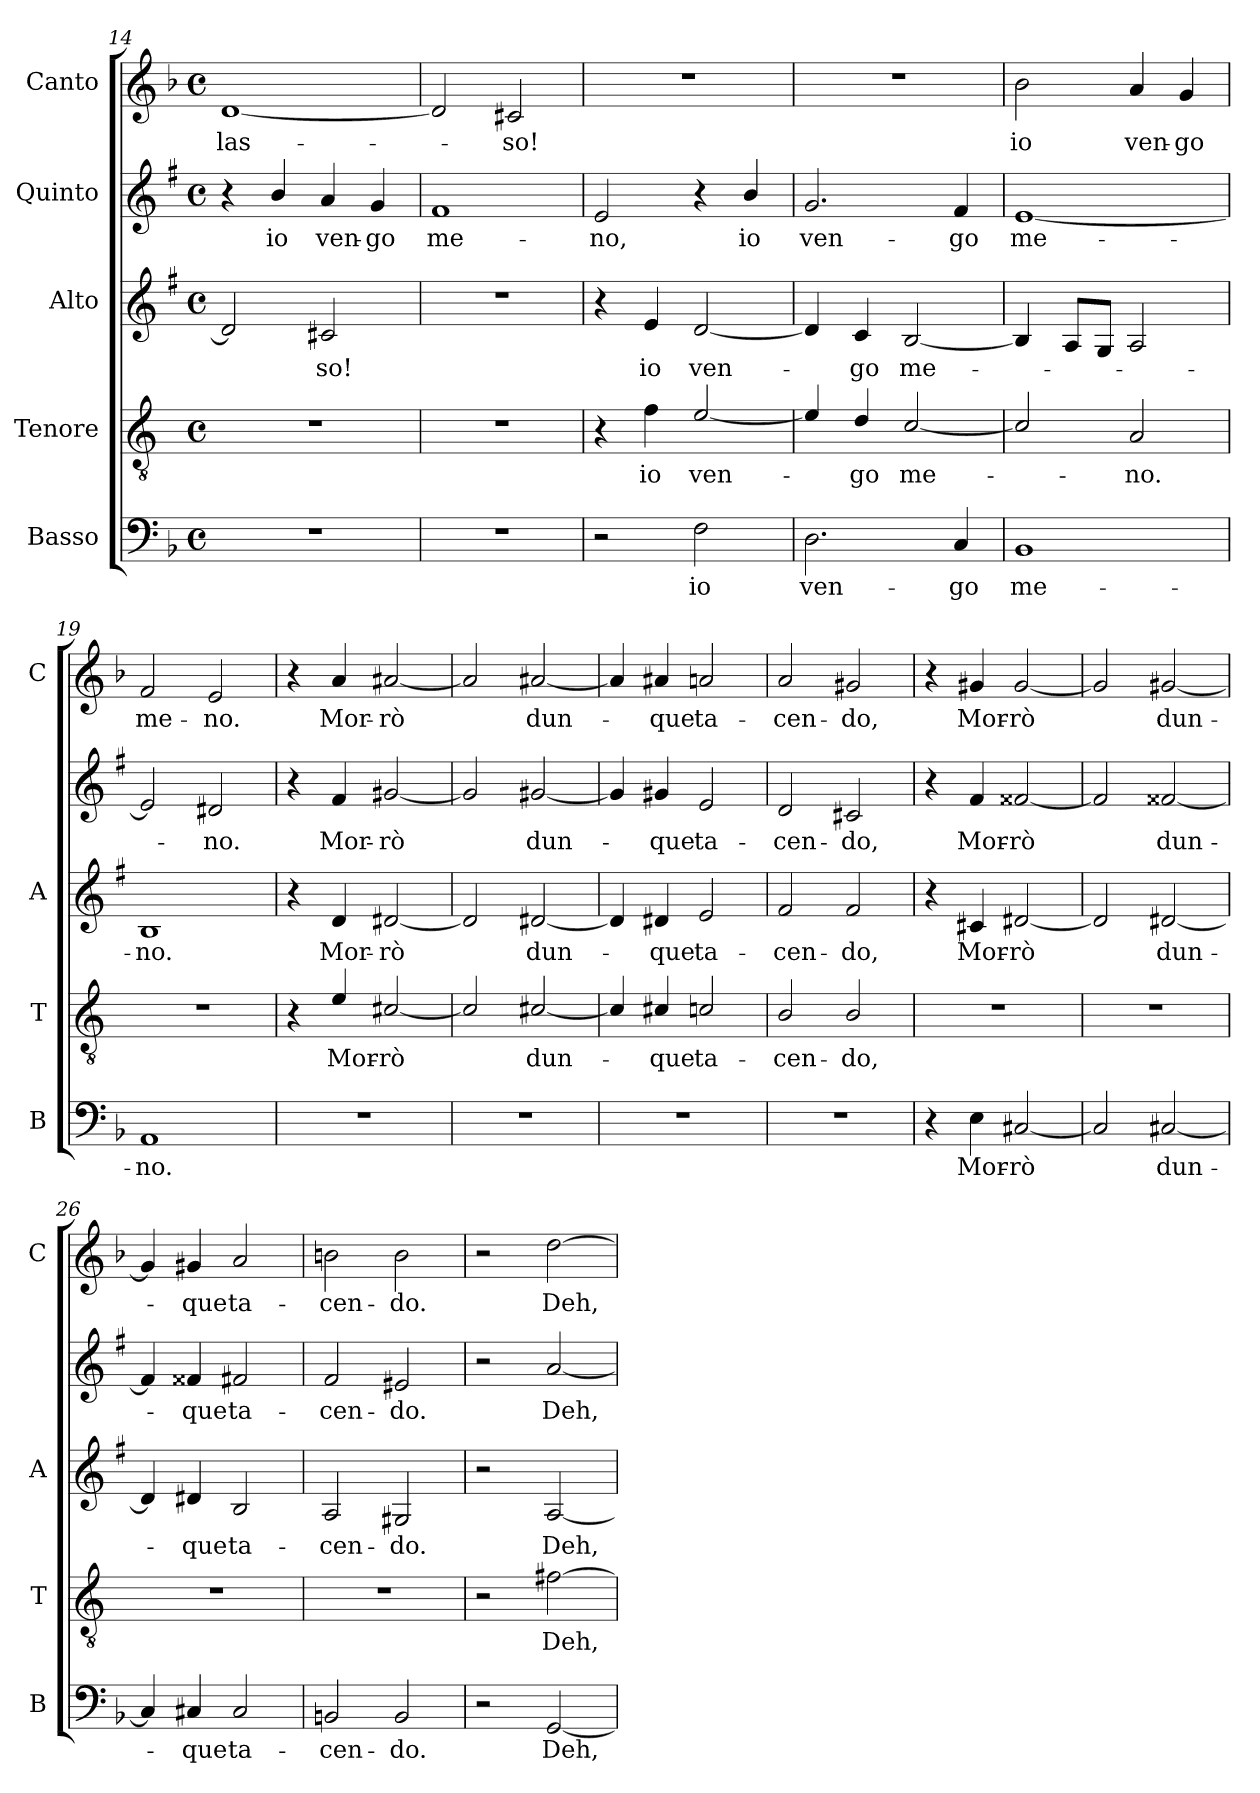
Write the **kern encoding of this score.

**kern	**text	**kern	**text	**kern	**text	**kern	**text	**kern	**text
*part5	*part5	*part4	*part4	*part3	*part3	*part2	*part2	*part1	*part1
*staff5	*staff5	*staff4	*staff4	*staff3	*staff3	*staff2	*staff2	*staff1	*staff1
*I"Basso	*	*I"Tenore	*	*I"Alto	*	*I"Quinto	*	*I"Canto	*
*I'B	*	*I'T	*	*I'A	*	*	*	*I'C	*
*clefF4	*	*clefGv2	*	*clefG2	*	*clefG2	*	*clefG2	*
*	*	*ITrd4c7	*	*ITrd1c2	*	*ITrd1c2	*	*	*
*k[b-]	*	*k[b-]	*	*k[b-]	*	*k[b-]	*	*k[b-]	*
*F:	*	*F:	*	*F:	*	*F:	*	*F:	*
*M4/4	*	*M4/4	*	*M4/4	*	*M4/4	*	*M4/4	*
*met(c)	*	*met(c)	*	*met(c)	*	*met(c)	*	*met(c)	*
=14	=14	=14	=14	=14	=14	=14	=14	=14	=14
!	!	!	!	!	!	!	!	!	!LO:LY:b
1r	.	1r	.	2c/]	.	4r	.	[1d	las-
!	!	!	!	!	!	!	!LO:LY:b	!	!
.	.	.	.	.	.	4a/	io	.	.
!	!	!	!	!	!LO:LY:b	!	!LO:LY:b	!	!
.	.	.	.	2Bn/	-so!	4g/	ven-	.	.
!	!	!	!	!	!	!	!LO:LY:b	!	!
.	.	.	.	.	.	4f/	-go	.	.
!!LO:PB:g=z
=15	=15	=15	=15	=15	=15	=15	=15	=15	=15
!	!	!	!	!	!	!	!LO:LY:b	!	!
1r	.	1r	.	1r	.	1e	me-	2d/]	.
!	!	!	!	!	!	!	!	!	!LO:LY:b
.	.	.	.	.	.	.	.	2c#X/	-so!
=16	=16	=16	=16	=16	=16	=16	=16	=16	=16
!	!	!	!	!	!	!	!LO:LY:b	!	!
2r	.	4r	.	4r	.	2d/	-no,	1r	.
!	!	!	!LO:LY:b	!	!LO:LY:b	!	!	!	!
.	.	4B-\	io	4d/	io	.	.	.	.
!	!LO:LY:b	!	!LO:LY:b	!	!LO:LY:b	!	!	!	!
2F\	io	[2A/	ven-	[2c/	ven-	4r	.	.	.
!	!	!	!	!	!	!	!LO:LY:b	!	!
.	.	.	.	.	.	4a/	io	.	.
=17	=17	=17	=17	=17	=17	=17	=17	=17	=17
!	!LO:LY:b	!	!	!	!	!	!LO:LY:b	!	!
2.D\	ven-	4A/]	.	4c/]	.	2.f/	ven-	1r	.
!	!	!	!LO:LY:b	!	!LO:LY:b	!	!	!	!
.	.	4G/	-go	4B-/	-go	.	.	.	.
!	!	!	!LO:LY:b	!	!LO:LY:b	!	!	!	!
.	.	[2F/	me-	[2A/	me-	.	.	.	.
!	!LO:LY:b	!	!	!	!	!	!LO:LY:b	!	!
4C/	-go	.	.	.	.	4e/	-go	.	.
=18	=18	=18	=18	=18	=18	=18	=18	=18	=18
!	!LO:LY:b	!	!	!	!	!	!LO:LY:b	!	!LO:LY:b
1BB-	me-	2F/]	.	4A/]	.	[1d	me-	2b-\	io
.	.	.	.	8G/L	.	.	.	.	.
.	.	.	.	8F/J	.	.	.	.	.
!	!	!	!LO:LY:b	!	!	!	!	!	!LO:LY:b
.	.	2D/	-no.	2G/	.	.	.	4a/	ven-
!	!	!	!	!	!	!	!	!	!LO:LY:b
.	.	.	.	.	.	.	.	4g/	-go
=19	=19	=19	=19	=19	=19	=19	=19	=19	=19
!	!LO:LY:b	!	!	!	!LO:LY:b	!	!	!	!LO:LY:b
1AA	-no.	1r	.	1A	-no.	2d/]	.	2f/	me-
!	!	!	!	!	!	!	!LO:LY:b	!	!LO:LY:b
.	.	.	.	.	.	2c#X/	-no.	2e/	-no.
=20	=20	=20	=20	=20	=20	=20	=20	=20	=20
1r	.	4r	.	4r	.	4r	.	4r	.
!	!	!	!LO:LY:b	!	!LO:LY:b	!	!LO:LY:b	!	!LO:LY:b
.	.	4A/	Mor-	4c/	Mor-	4e/	Mor-	4a/	Mor-
!	!	!	!LO:LY:b	!	!LO:LY:b	!	!LO:LY:b	!	!LO:LY:b
.	.	[2F#X/	-rò	[2c#X/	-rò	[2f#X/	-rò	[2a#X/	-rò
=21	=21	=21	=21	=21	=21	=21	=21	=21	=21
1r	.	2F#/]	.	2c#/]	.	2f#/]	.	2a#/]	.
!	!	!	!LO:LY:b	!	!LO:LY:b	!	!LO:LY:b	!	!LO:LY:b
.	.	[2F#X/	dun-	[2c#X/	dun-	[2f#X/	dun-	[2a#X/	dun-
=22	=22	=22	=22	=22	=22	=22	=22	=22	=22
1r	.	4F#/]	.	4c#/]	.	4f#/]	.	4a#/]	.
!	!	!	!LO:LY:b	!	!LO:LY:b	!	!LO:LY:b	!	!LO:LY:b
.	.	4F#X/	-que	4c#X/	-que	4f#X/	-que	4a#X/	-que
!	!	!	!LO:LY:b	!	!LO:LY:b	!	!LO:LY:b	!	!LO:LY:b
.	.	2Fn/	ta-	2d/	ta-	2d/	ta-	2an/	ta-
!!LO:LB:g=z
=23	=23	=23	=23	=23	=23	=23	=23	=23	=23
!	!	!	!LO:LY:b	!	!LO:LY:b	!	!LO:LY:b	!	!LO:LY:b
1r	.	2E/	-cen-	2e/	-cen-	2c/	-cen-	2a/	-cen-
!	!	!	!LO:LY:b	!	!LO:LY:b	!	!LO:LY:b	!	!LO:LY:b
.	.	2E/	-do,	2e/	-do,	2Bn/	-do,	2g#X/	-do,
=24	=24	=24	=24	=24	=24	=24	=24	=24	=24
4r	.	1r	.	4r	.	4r	.	4r	.
!	!LO:LY:b	!	!	!	!LO:LY:b	!	!LO:LY:b	!	!LO:LY:b
4E\	Mor-	.	.	4Bn/	Mor-	4e/	Mor-	4g#X/	Mor-
!	!LO:LY:b	!	!	!	!LO:LY:b	!	!LO:LY:b	!	!LO:LY:b
[2C#X/	-rò	.	.	[2c#X/	-rò	[2e#X/	-rò	[2g#/	-rò
=25	=25	=25	=25	=25	=25	=25	=25	=25	=25
2C#/]	.	1r	.	2c#/]	.	2e#/]	.	2g#/]	.
!	!LO:LY:b	!	!	!	!LO:LY:b	!	!LO:LY:b	!	!LO:LY:b
[2C#X/	dun-	.	.	[2c#X/	dun-	[2e#X/	dun-	[2g#X/	dun-
=26	=26	=26	=26	=26	=26	=26	=26	=26	=26
4C#/]	.	1r	.	4c#/]	.	4e#/]	.	4g#/]	.
!	!LO:LY:b	!	!	!	!LO:LY:b	!	!LO:LY:b	!	!LO:LY:b
4C#X/	-que	.	.	4c#X/	-que	4e#X/	-que	4g#X/	-que
!	!LO:LY:b	!	!	!	!LO:LY:b	!	!LO:LY:b	!	!LO:LY:b
2C#/	ta-	.	.	2A/	ta-	2en/	ta-	2a/	ta-
=27	=27	=27	=27	=27	=27	=27	=27	=27	=27
!	!LO:LY:b	!	!	!	!LO:LY:b	!	!LO:LY:b	!	!LO:LY:b
2BBn/	-cen-	1r	.	2G/	-cen-	2e/	-cen-	2bn\	-cen-
!	!LO:LY:b	!	!	!	!LO:LY:b	!	!LO:LY:b	!	!LO:LY:b
2BB/	-do.	.	.	2F#X/	-do.	2d#X/	-do.	2b\	-do.
=28	=28	=28	=28	=28	=28	=28	=28	=28	=28
2r	.	2r	.	2r	.	2r	.	2r	.
!	!LO:LY:b	!	!LO:LY:b	!	!LO:LY:b	!	!LO:LY:b	!	!LO:LY:b
[2GG/	Deh,	[2Bn\	Deh,	[2G/	Deh,	[2g/	Deh,	[2dd\	Deh,
=	=	=	=	=	=	=	=	=	=
*-	*-	*-	*-	*-	*-	*-	*-	*-	*-
